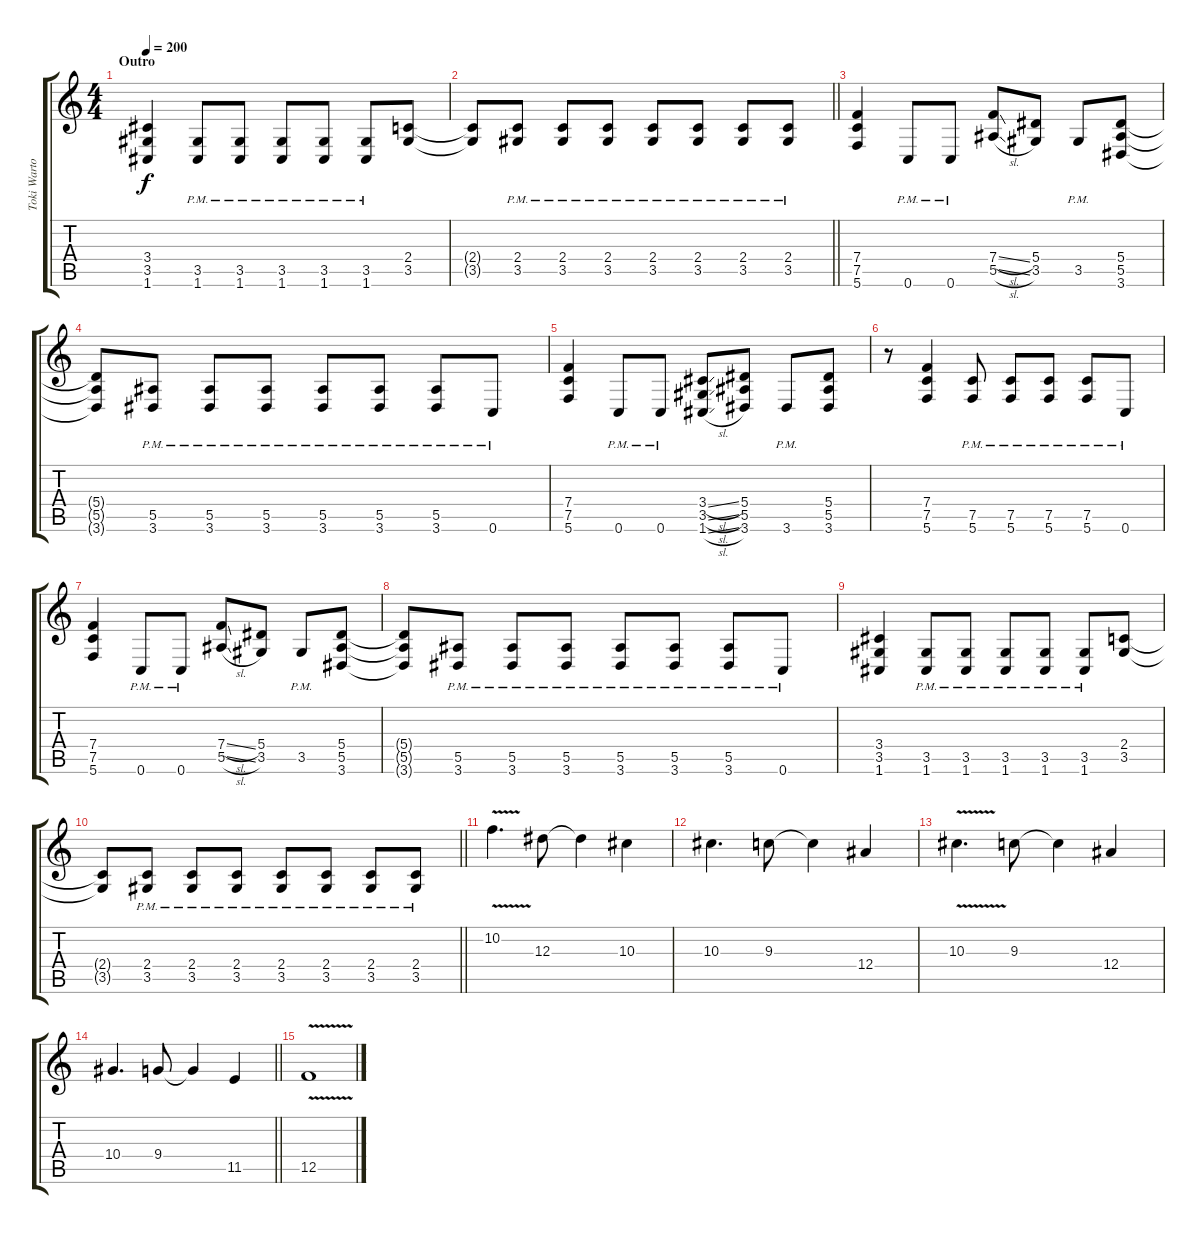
\track ("Toki Wartooth (Rhythm Guitar)" "Toki Warto") {instrument distortionguitar}
\staff {score tabs}
\tuning (C4 G3 Eb3 Bb2 F2 C2) {hide}
\ts (4 4)
\section ("" "Outro")
\tempo 200
\clef g2
\ks c
(3.4 3.5 1.6).4{dy f} (3.5{pm} 1.6{pm}).8 (3.5{pm} 1.6{pm}).8 (3.5{pm} 1.6{pm}).8 (3.5{pm} 1.6{pm}).8 (3.5{pm} 1.6{pm}).8 (2.4 3.5).8 |
\barLineRight lightlight
(2.4{t} 3.5{t}).8 (2.4{pm} 3.5{pm}).8 (2.4{pm} 3.5{pm}).8 (2.4{pm} 3.5{pm}).8 (2.4{pm} 3.5{pm}).8 (2.4{pm} 3.5{pm}).8 (2.4{pm} 3.5{pm}).8 (2.4{pm} 3.5{pm}).8 |
(7.4 7.5 5.6).4 0.6{pm}.8 0.6{pm}.8 (7.4{sl} 5.5{sl}).8 (5.4 3.5).8 3.5{pm}.8 (5.4 5.5 3.6).8 |
(5.4{t} 5.5{t} 3.6{t}).8 (5.5{pm} 3.6{pm}).8 (5.5{pm} 3.6{pm}).8 (5.5{pm} 3.6{pm}).8 (5.5{pm} 3.6{pm}).8 (5.5{pm} 3.6{pm}).8 (5.5{pm} 3.6{pm}).8 0.6{pm}.8 |
(7.4 7.5 5.6).4 0.6{pm}.8 0.6{pm}.8 (3.4{sl} 3.5{sl} 1.6{sl}).8 (5.4 5.5 3.6).8 3.6{pm}.8 (5.4 5.5 3.6).8 |
r.8 (7.4 7.5 5.6).4 (7.5{pm} 5.6{pm}).8 (7.5{pm} 5.6{pm}).8 (7.5{pm} 5.6{pm}).8 (7.5{pm} 5.6{pm}).8 0.6{pm}.8 |
(7.4 7.5 5.6).4 0.6{pm}.8 0.6{pm}.8 (7.4{sl} 5.5{sl}).8 (5.4 3.5).8 3.5{pm}.8 (5.4 5.5 3.6).8 |
(5.4{t} 5.5{t} 3.6{t}).8 (5.5{pm} 3.6{pm}).8 (5.5{pm} 3.6{pm}).8 (5.5{pm} 3.6{pm}).8 (5.5{pm} 3.6{pm}).8 (5.5{pm} 3.6{pm}).8 (5.5{pm} 3.6{pm}).8 0.6{pm}.8 |
(3.4 3.5 1.6).4 (3.5{pm} 1.6{pm}).8 (3.5{pm} 1.6{pm}).8 (3.5{pm} 1.6{pm}).8 (3.5{pm} 1.6{pm}).8 (3.5{pm} 1.6{pm}).8 (2.4 3.5).8 |
\barLineRight lightlight
(2.4{t} 3.5{t}).8 (2.4{pm} 3.5{pm}).8 (2.4{pm} 3.5{pm}).8 (2.4{pm} 3.5{pm}).8 (2.4{pm} 3.5{pm}).8 (2.4{pm} 3.5{pm}).8 (2.4{pm} 3.5{pm}).8 (2.4{pm} 3.5{pm}).8 |
10.2{v}.4{d} 12.3.8 12.3{t}.4 10.3.4 |
10.3.4{d} 9.3.8 9.3{t}.4 12.4.4 |
10.3{v}.4{d} 9.3.8 9.3{t}.4 12.4.4 |
\barLineRight lightlight
10.4.4{d} 9.4.8 9.4{t}.4 11.5.4 |
12.5{v}.1{volume 2}
